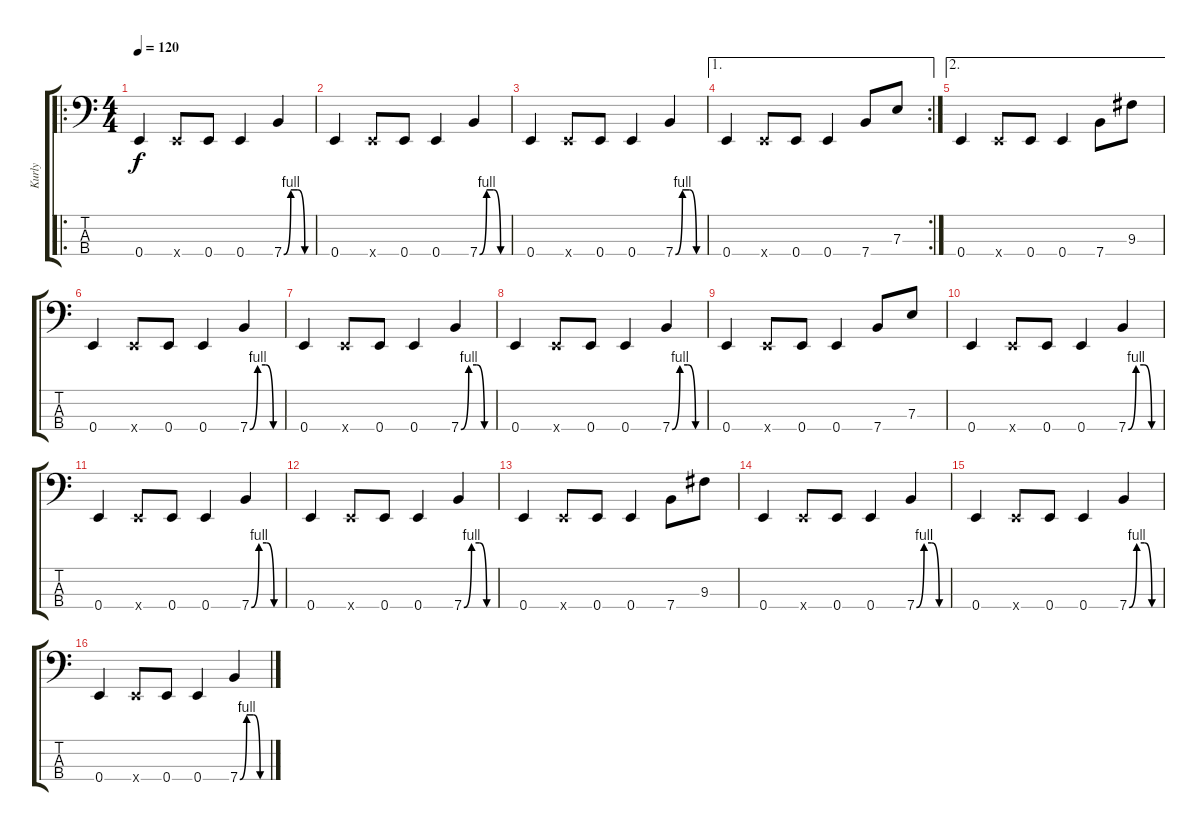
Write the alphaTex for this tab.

\track ("Kurly" "Kurly") {instrument electricbassfinger}
\staff {score tabs}
\tuning (G2 D2 A1 E1) {hide}
\ro
\ts (4 4)
\tempo 120
\clef f4
\ks c
0.4.4{dy f instrument electricbassfinger} 0.4{x}.8 0.4.8 0.4.4 7.4{be (custom 0 0 15 4 30 4 45 0 60 0)}.4 |
0.4.4 0.4{x}.8 0.4.8 0.4.4 7.4{be (custom 0 0 15 4 30 4 45 0 60 0)}.4 |
0.4.4 0.4{x}.8 0.4.8 0.4.4 7.4{be (custom 0 0 15 4 30 4 45 0 60 0)}.4 |
\ae 1
\rc 2
0.4.4 0.4{x}.8 0.4.8 0.4.4 7.4.8 7.3.8 |
\ae 2
0.4.4 0.4{x}.8 0.4.8 0.4.4 7.4.8 9.3.8 |
0.4.4 0.4{x}.8 0.4.8 0.4.4 7.4{be (custom 0 0 15 4 30 4 45 0 60 0)}.4 |
0.4.4 0.4{x}.8 0.4.8 0.4.4 7.4{be (custom 0 0 15 4 30 4 45 0 60 0)}.4 |
0.4.4 0.4{x}.8 0.4.8 0.4.4 7.4{be (custom 0 0 15 4 30 4 45 0 60 0)}.4 |
0.4.4 0.4{x}.8 0.4.8 0.4.4 7.4.8 7.3.8 |
0.4.4 0.4{x}.8 0.4.8 0.4.4 7.4{be (custom 0 0 15 4 30 4 45 0 60 0)}.4 |
0.4.4 0.4{x}.8 0.4.8 0.4.4 7.4{be (custom 0 0 15 4 30 4 45 0 60 0)}.4 |
0.4.4 0.4{x}.8 0.4.8 0.4.4 7.4{be (custom 0 0 15 4 30 4 45 0 60 0)}.4 |
0.4.4 0.4{x}.8 0.4.8 0.4.4 7.4.8 9.3.8 |
0.4.4 0.4{x}.8 0.4.8 0.4.4 7.4{be (custom 0 0 15 4 30 4 45 0 60 0)}.4 |
0.4.4 0.4{x}.8 0.4.8 0.4.4 7.4{be (custom 0 0 15 4 30 4 45 0 60 0)}.4 |
0.4.4 0.4{x}.8 0.4.8 0.4.4 7.4{be (custom 0 0 15 4 30 4 45 0 60 0)}.4
